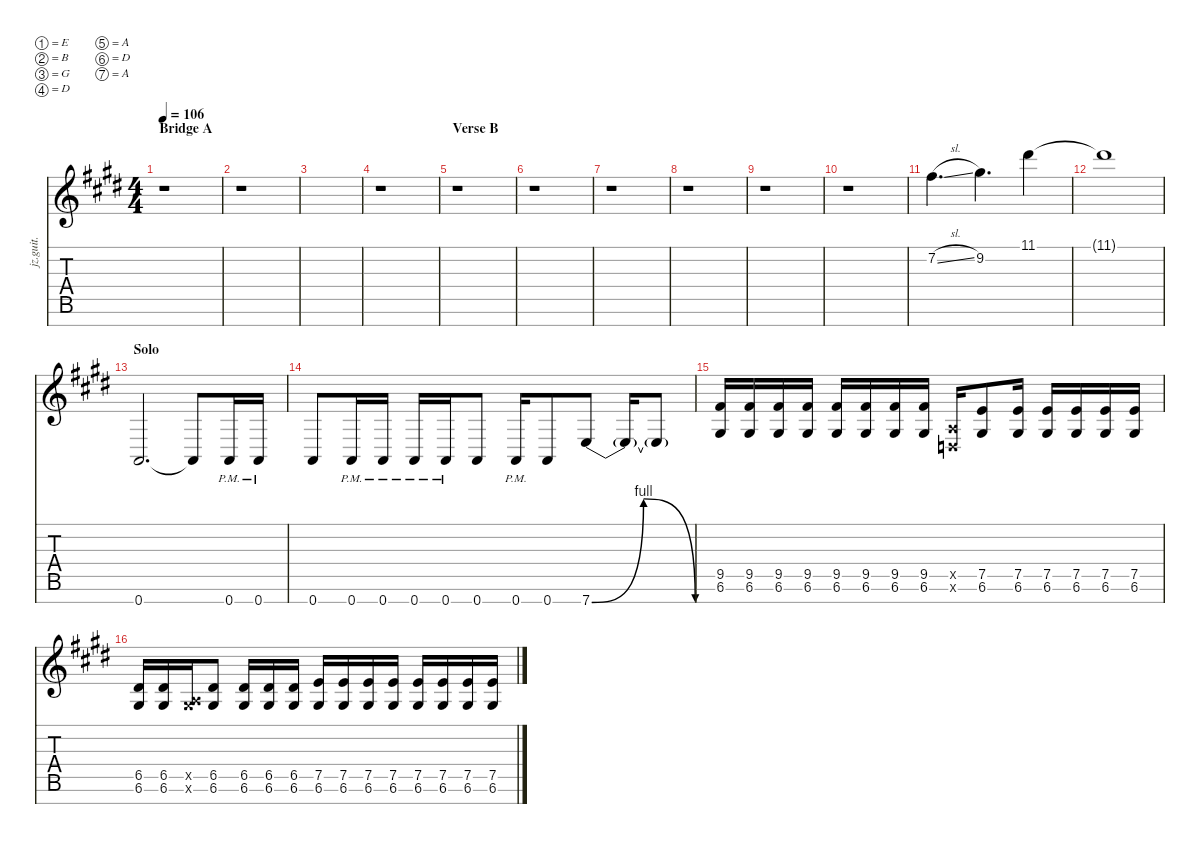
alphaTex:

\defaultSystemsLayout 4
\hideDynamics
\bracketExtendMode nobrackets
\otherSystemsTrackNameOrientation horizontal
\track ("Die" "jz.guit.") {defaultSystemsLayout 4 instrument distortionguitar}
\staff {score tabs}
\tuning (E4 B3 G3 D3 A2 D2 A1)
\ts (4 4)
\section ("" "Bridge A")
\tempo 106
\clef g2
\scale
1.20511
\ks c#minor
r.1{dy mf beam Down} |
\scale
0.925737 r.1{beam Down} |
\scale
0.943421 |
\scale
1.20953 r.1{beam Down} |
\section ("" "Verse B")
\scale
0.930158 r.1{beam Down} |
\scale
0.930158 r.1{beam Down} |
\scale
0.930158 r.1{beam Down} |
\scale
1.20953 r.1{beam Down} |
\scale
0.930158 r.1{beam Down} |
\scale
0.930158 r.1{beam Down} |
\scale
0.930158 7.2{sl acc #}.4{d beam Down} 9.2{acc #}.4{d beam Down} 11.1{acc #}.4{beam Down} |
\scale
1.22279 11.1{t acc #}.1{beam Down} |
\section ("" "Solo")
\scale
0.925737 0.7{acc forcenatural}.2{d beam Up} 0.7{t acc forcenatural}.8{beam Up} 0.7{pm acc forcenatural}.16{beam Up} 0.7{pm acc forcenatural}.16{beam Up} |
\scale
0.925737 0.7{acc forcenatural}.8{beam Up} 0.7{pm acc forcenatural}.16{beam Up} 0.7{pm acc forcenatural}.16{beam Up} 0.7{pm acc forcenatural}.16{beam Up} 0.7{pm acc forcenatural}.16{beam Up} 0.7{acc forcenatural}.8{beam Up} 0.7{pm acc forcenatural}.16{beam Up} 0.7{acc forcenatural}.8{beam Up} 7.7{be (bendrelease 0 0 28.799999999999997 4 29.4 4 49.199999999999996 0) acc forcenatural}.8{beam Up} 7.7{t acc forcenatural}.16{beam Up} 7.7{t acc forcenatural}.8{beam Up} |
\scale
0.925737 (9.5{acc #} 6.6{acc #}).16{beam Up} (9.5{acc #} 6.6{acc #}).16{beam Up} (9.5{acc #} 6.6{acc #}).16{beam Up} (9.5{acc #} 6.6{acc #}).16{beam Up} (9.5{acc #} 6.6{acc #}).16{beam Up} (9.5{acc #} 6.6{acc #}).16{beam Up} (9.5{acc #} 6.6{acc #}).16{beam Up} (9.5{acc #} 6.6{acc #}).16{beam Up} (0.5{x acc forcenatural} 0.6{x acc forcenatural}).16{beam Up} (7.5{acc forcenatural} 6.6{acc #}).8{beam Up} (7.5{acc forcenatural} 6.6{acc #}).16{beam Up} (7.5{acc forcenatural} 6.6{acc #}).16{beam Up} (7.5{acc forcenatural} 6.6{acc #}).16{beam Up} (7.5{acc forcenatural} 6.6{acc #}).16{beam Up} (7.5{acc forcenatural} 6.6{acc #}).16{beam Up} |
\scale
1.20953 (6.6{acc #} 6.5{acc #}).16{beam Up} (6.6{acc #} 6.5{acc #}).16{beam Up} (6.6{x acc #} 0.5{x acc forcenatural}).16{beam Up} (6.6{acc #} 6.5{acc #}).8{beam Up} (6.6{acc #} 6.5{acc #}).16{beam Up} (6.6{acc #} 6.5{acc #}).16{beam Up} (6.6{acc #} 6.5{acc #}).16{beam Up} (6.6{acc #} 7.5{acc forcenatural}).16{beam Up} (6.6{acc #} 7.5{acc forcenatural}).16{beam Up} (6.6{acc #} 7.5{acc forcenatural}).16{beam Up} (6.6{acc #} 7.5{acc forcenatural}).16{beam Up} (6.6{acc #} 7.5{acc forcenatural}).16{beam Up} (6.6{acc #} 7.5{acc forcenatural}).16{beam Up} (6.6{acc #} 7.5{acc forcenatural}).16{beam Up} (6.6{acc #} 7.5{acc forcenatural}).16{beam Up}
